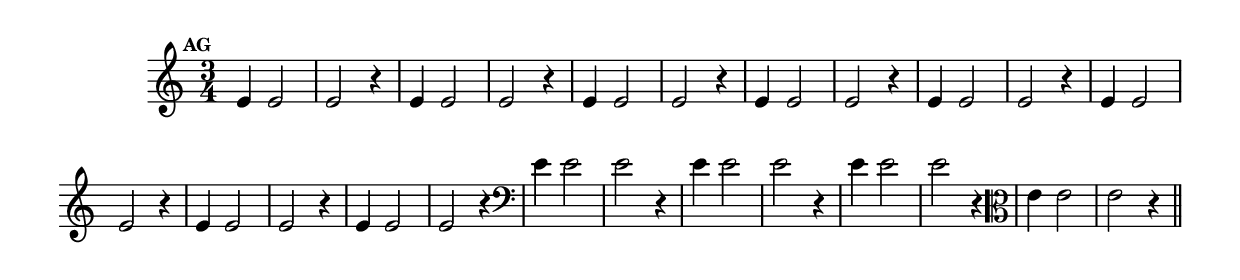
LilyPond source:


\version "2.14.2"

%\header { texidoc="Perguntas e Respostas"}

\relative c' {

  \override Staff.TimeSignature #'style = #'()
  \time 3/4 
  \override Score.BarNumber #'transparent = ##t
                                %\override Score.RehearsalMark #'font-family = #'roman
  \override Score.RehearsalMark #'font-size = #-2
  \override Score.BarNumber #'transparent = ##t
  \set Score.markFormatter = #format-mark-numbers

  \mark 32 

                                % CLARINETE

  \tag #'cl {
    e4 e2 | e r4 
  }

                                % FLAUTA

  \tag #'fl {
    e4 e2 | e r4 
  }

                                % OBOÉ

  \tag #'ob {
    e4 e2 | e r4 
  }

                                % SAX ALTO

  \tag #'saxa {
    e4 e2 | e r4 
  }

                                % SAX TENOR

  \tag #'saxt {
    e4 e2 | e r4 
  }

                                % SAX GENES

  \tag #'saxg {
    e4 e2 | e r4 
  }

                                % TROMPETE

  \tag #'tpt {
    e4 e2 | e r4 
  }

                                % TROMPA

  \tag #'tpa {
    e4 e2 | e r4 
  }


                                % TROMBONE

  \tag #'tbn {
    \clef bass
    e4 e2 | e r4 
  }

                                % TUBA MIB

  \tag #'tbamib {
    \clef bass
    e4 e2 | e r4 
  }

                                % TUBA SIB

  \tag #'tbasib {
    \clef bass
    e4 e2 | e r4 
  }

                                % VIOLA

  \tag #'vla {
    \clef alto
    e4 e2 | e r4 
  }

                                % FINAL

  \bar "||"

}
